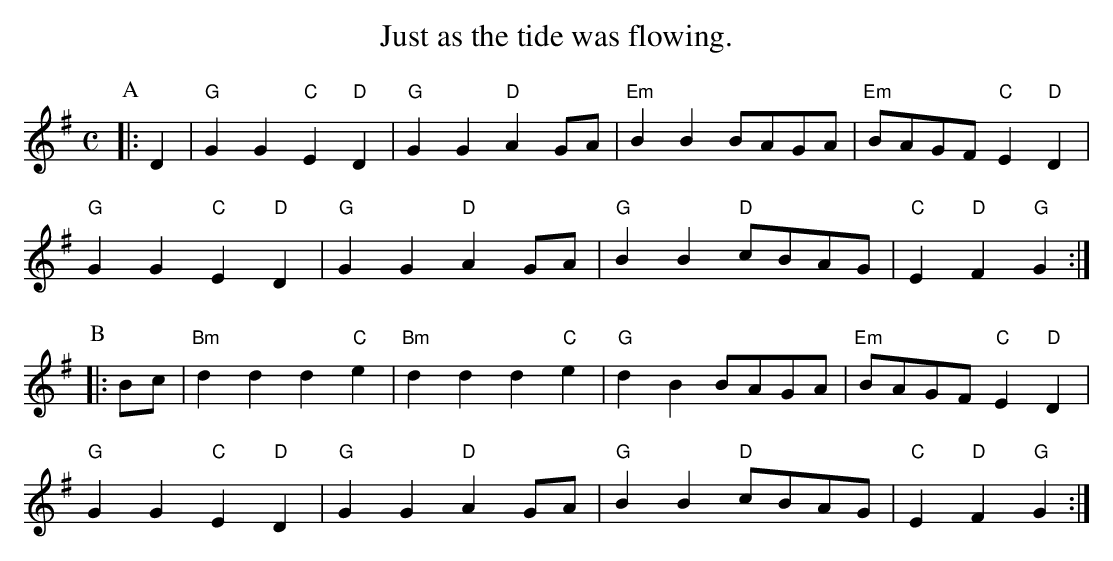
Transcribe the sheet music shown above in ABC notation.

X:1
T:Just as the tide was flowing.
L:1/4
M:C
K:G
P:A
|: D| "G" G G "C" E "D" D | "G" G G "D" A G/A/ |\
      "Em" B B B/A/G/A/ | "Em" B/A/G/F/ "C" E "D" D |
      "G" G G "C" E "D" D | "G" G G "D" A G/A/ |\
      "G" B B "D" c/B/A/G/ | "C" E "D" F "G" G :|
P:B
|: B/c/ | "Bm" d d d "C" e | "Bm" d d d "C" e |\
          "G" d B B/A/G/A/ | "Em" B/A/G/F/ "C" E "D" D |
          "G" G G "C" E "D" D | "G" G G "D" A G/A/ |\
          "G" B B "D" c/B/A/G/ | "C" E "D" F "G" G :|
